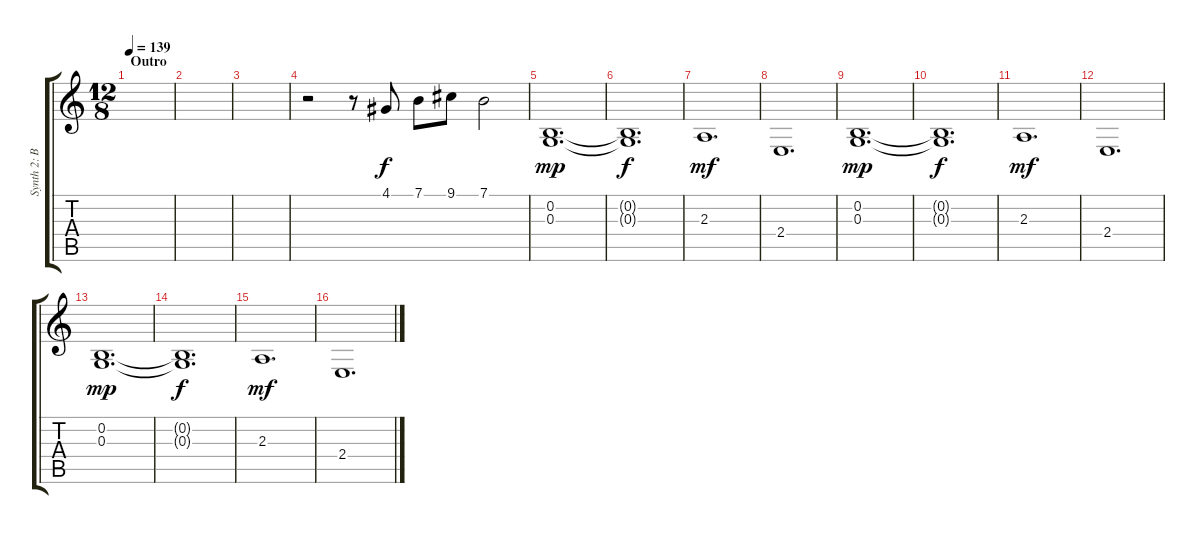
\track ("Synth 2: Barry Radman" "Synth 2: B") {instrument lead2sawtooth}
\staff {score tabs}
\tuning (E4 B3 G3 D3 A2 E2) {hide}
\ts (12 8)
\section ("" "Outro")
\tempo 139
\clef g2
\ks c
|
|
|
r.2 r.8 4.1.8 7.1.8 9.1.8 7.1.2 |
(0.2 0.3).1{d dy mp instrument stringensemble1} |
(0.2{t} 0.3{t}).1{d dy f} |
2.3.1{d dy mf} |
2.4.1{d} |
(0.2 0.3).1{d dy mp} |
(0.2{t} 0.3{t}).1{d dy f} |
2.3.1{d dy mf} |
2.4.1{d} |
(0.2 0.3).1{d dy mp} |
(0.2{t} 0.3{t}).1{d dy f} |
2.3.1{d dy mf} |
2.4.1{d}
